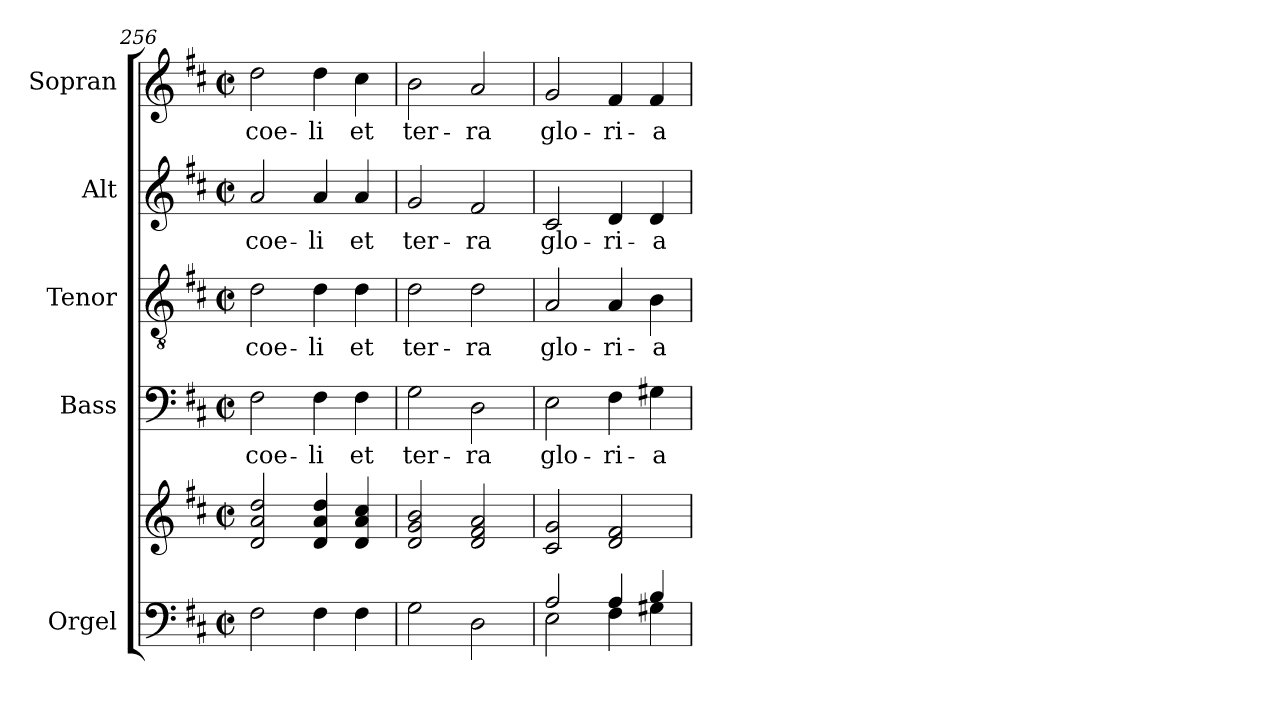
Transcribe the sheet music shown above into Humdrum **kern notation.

**kern	**kern	**kern	**text	**kern	**text	**kern	**text	**kern	**text
*part5	*part5	*part4	*part4	*part3	*part3	*part2	*part2	*part1	*part1
*staff6	*staff5	*staff4	*staff4	*staff3	*staff3	*staff2	*staff2	*staff1	*staff1
*I"Orgel	*	*I"Bass	*	*I"Tenor	*	*I"Alt	*	*I"Sopran	*
*I'Org.	*	*I'B.	*	*I'T.	*	*I'A.	*	*I'S.	*
*clefF4	*clefG2	*clefF4	*	*clefGv2	*	*clefG2	*	*clefG2	*
*k[f#c#]	*k[f#c#]	*k[f#c#]	*	*k[f#c#]	*	*k[f#c#]	*	*k[f#c#]	*
*D:	*D:	*D:	*	*D:	*	*D:	*	*D:	*
*M2/2	*M2/2	*M2/2	*	*M2/2	*	*M2/2	*	*M2/2	*
*met(c|)	*met(c|)	*met(c|)	*	*met(c|)	*	*met(c|)	*	*met(c|)	*
=256	=256	=256	=256	=256	=256	=256	=256	=256	=256
2F#\	2d/ 2a/ 2dd/	2F#\	coe-	2d\	coe-	2a/	coe-	2dd\	coe-
4F#\	4d/ 4a/ 4dd/	4F#\	-li	4d\	-li	4a/	-li	4dd\	-li
4F#\	4d/ 4a/ 4cc#/	4F#\	et	4d\	et	4a/	et	4cc#\	et
=257	=257	=257	=257	=257	=257	=257	=257	=257	=257
2G\	2d/ 2g/ 2b/	2G\	ter-	2d\	ter-	2g/	ter-	2b\	ter-
2D\	2d/ 2f#/ 2a/	2D\	-ra	2d\	-ra	2f#/	-ra	2a/	-ra
=258	=258	=258	=258	=258	=258	=258	=258	=258	=258
*^	*	*	*	*	*	*	*	*	*
2A/	2E\	2c#/ 2g/	2E\	glo-	2A/	glo-	2c#/	glo-	2g/	glo-
4A/	4F#\	2d/ 2f#/	4F#\	-ri-	4A/	-ri-	4d/	-ri-	4f#/	-ri-
4B/	4G#X\	.	4G#X\	-a	4B\	-a	4d/	-a	4f#/	-a
*v	*v	*	*	*	*	*	*	*	*	*
=	=	=	=	=	=	=	=	=	=
*-	*-	*-	*-	*-	*-	*-	*-	*-	*-
